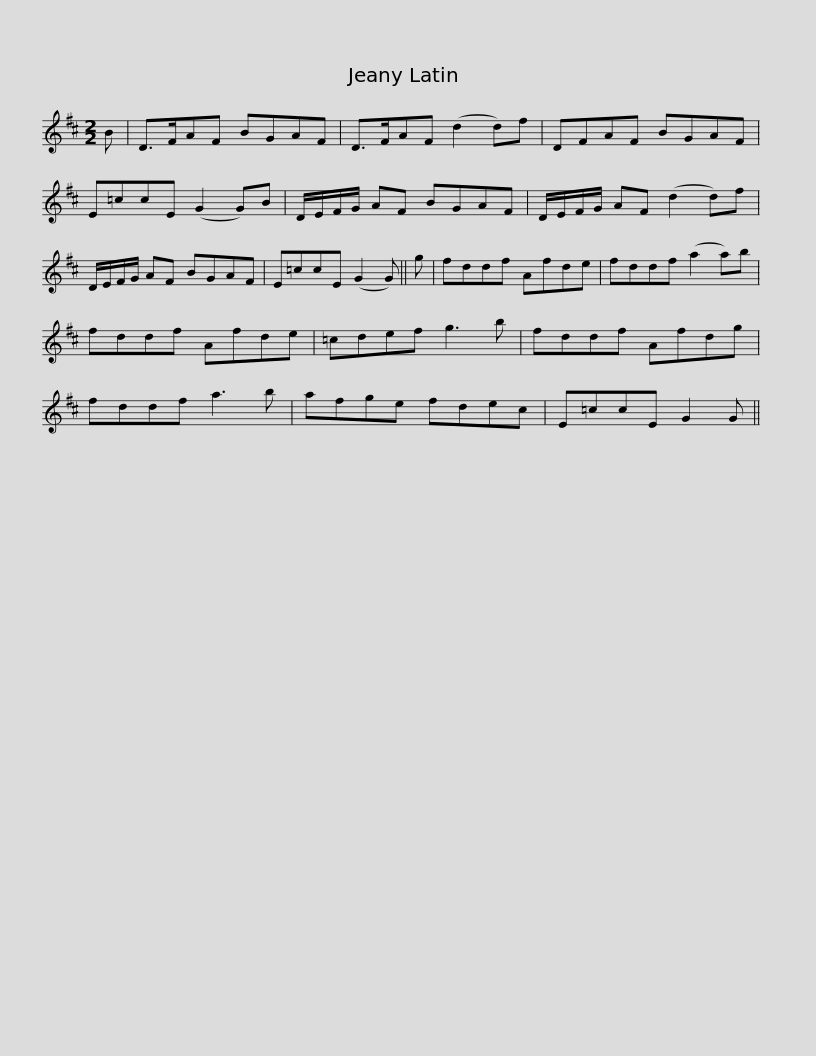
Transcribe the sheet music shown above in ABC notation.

X:1
L:1/8
M:2/2
I:linebreak $
K:D
V:1 treble
V:1
 B | D>FAF BGAF | D>FAF (d2 d)f | DFAF BGAF | E=ccE (G2 G)B | %5
 D/E/F/G/ AF BGAF |$ D/E/F/G/ AF (d2 d)f | D/E/F/G/ AF BGAF | E=ccE (G2 G) || g | %10
 fddf Afde | fddf (a2 a)b |$ fddf Afde | =cdef g3 b | fddf Afdg | %15
 fddf a3 b | afge fdec | E=ccE G2 G || %18
